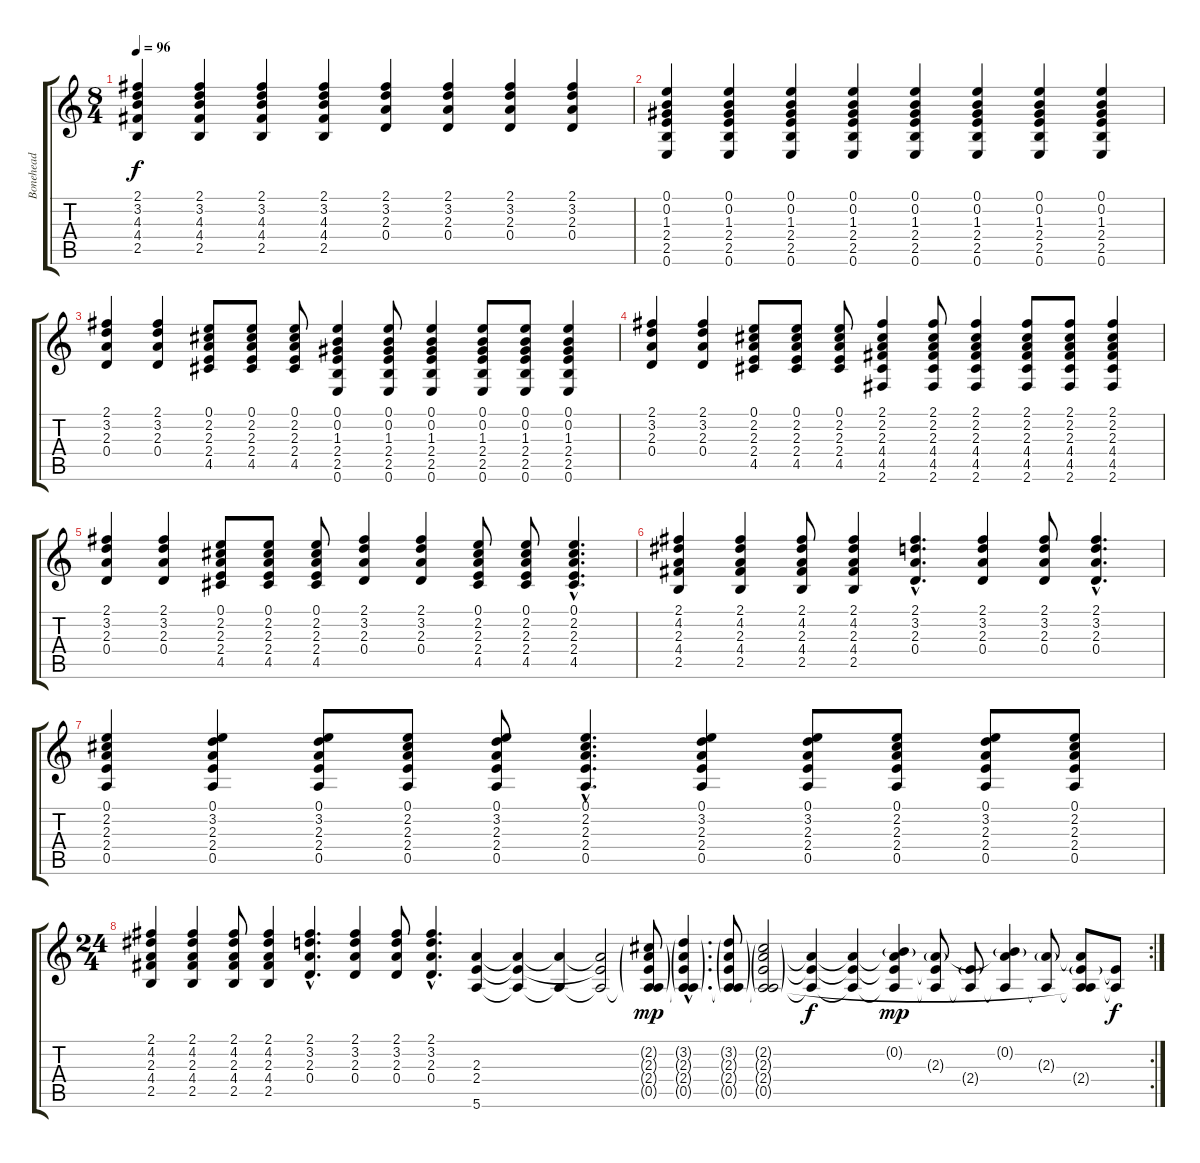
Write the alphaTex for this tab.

\track ("Bonehead" "Bonehead") {instrument distortionguitar}
\staff {score tabs}
\tuning (E4 B3 G3 D3 A2 E2) {hide}
\ts (8 4)
\tempo 96
\clef g2
\ks c
(2.1 3.2 4.3 4.4 2.5).4{dy f} (2.1 3.2 4.3 4.4 2.5).4 (2.1 3.2 4.3 4.4 2.5).4 (2.1 3.2 4.3 4.4 2.5).4 (2.1 3.2 2.3 0.4).4 (2.1 3.2 2.3 0.4).4 (2.1 3.2 2.3 0.4).4 (2.1 3.2 2.3 0.4).4 |
(0.1 0.2 1.3 2.4 2.5 0.6).4 (0.1 0.2 1.3 2.4 2.5 0.6).4 (0.1 0.2 1.3 2.4 2.5 0.6).4 (0.1 0.2 1.3 2.4 2.5 0.6).4 (0.1 0.2 1.3 2.4 2.5 0.6).4 (0.1 0.2 1.3 2.4 2.5 0.6).4 (0.1 0.2 1.3 2.4 2.5 0.6).4 (0.1 0.2 1.3 2.4 2.5 0.6).4 |
(2.1 3.2 2.3 0.4).4 (2.1 3.2 2.3 0.4).4 (0.1 2.2 2.3 2.4 4.5).8 (0.1 2.2 2.3 2.4 4.5).8 (0.1 2.2 2.3 2.4 4.5).8 (0.1 0.2 1.3 2.4 2.5 0.6).4 (0.1 0.2 1.3 2.4 2.5 0.6).8 (0.1 0.2 1.3 2.4 2.5 0.6).4 (0.1 0.2 1.3 2.4 2.5 0.6).8 (0.1 0.2 1.3 2.4 2.5 0.6).8 (0.1 0.2 1.3 2.4 2.5 0.6).4 |
(2.1 3.2 2.3 0.4).4 (2.1 3.2 2.3 0.4).4 (0.1 2.2 2.3 2.4 4.5).8 (0.1 2.2 2.3 2.4 4.5).8 (0.1 2.2 2.3 2.4 4.5).8 (2.1 2.2 2.3 4.4 4.5 2.6).4 (2.1 2.2 2.3 4.4 4.5 2.6).8 (2.1 2.2 2.3 4.4 4.5 2.6).4 (2.1 2.2 2.3 4.4 4.5 2.6).8 (2.1 2.2 2.3 4.4 4.5 2.6).8 (2.1 2.2 2.3 4.4 4.5 2.6).4 |
(2.1 3.2 2.3 0.4).4 (2.1 3.2 2.3 0.4).4 (0.1 2.2 2.3 2.4 4.5).8 (0.1 2.2 2.3 2.4 4.5).8 (0.1 2.2 2.3 2.4 4.5).8 (2.1 3.2 2.3 0.4).4 (2.1 3.2 2.3 0.4).4 (0.1 2.2 2.3 2.4 4.5).8 (0.1 2.2 2.3 2.4 4.5).8 (0.1{hac} 2.2{hac} 2.3{hac} 2.4{hac} 4.5{hac}).4{d} |
(2.1 4.2 2.3 4.4 2.5).4 (2.1 4.2 2.3 4.4 2.5).4 (2.1 4.2 2.3 4.4 2.5).8 (2.1 4.2 2.3 4.4 2.5).4 (2.1{hac} 3.2{hac} 2.3{hac} 0.4{hac}).4{d} (2.1 3.2 2.3 0.4).4 (2.1 3.2 2.3 0.4).8 (2.1{hac} 3.2{hac} 2.3{hac} 0.4{hac}).4{d} |
(0.1 2.2 2.3 2.4 0.5).4 (0.1 3.2 2.3 2.4 0.5).4 (0.1 3.2 2.3 2.4 0.5).8 (0.1 2.2 2.3 2.4 0.5).8 (0.1 3.2 2.3 2.4 0.5).8 (0.1{hac} 2.2{hac} 2.3{hac} 2.4{hac} 0.5{hac}).4{d} (0.1 3.2 2.3 2.4 0.5).4 (0.1 3.2 2.3 2.4 0.5).8 (0.1 2.2 2.3 2.4 0.5).8 (0.1 3.2 2.3 2.4 0.5).8 (0.1 2.2 2.3 2.4 0.5).8 |
\rc 2
\ts (24 4)
(2.1 4.2 2.3 4.4 2.5).4 (2.1 4.2 2.3 4.4 2.5).4 (2.1 4.2 2.3 4.4 2.5).8 (2.1 4.2 2.3 4.4 2.5).4 (2.1{hac} 3.2{hac} 2.3{hac} 0.4{hac}).4{d} (2.1 3.2 2.3 0.4).4 (2.1 3.2 2.3 0.4).8 (2.1{hac} 3.2{hac} 2.3{hac} 0.4{hac}).4{d} (2.3 2.4 5.6).4 (2.3{t} 2.4{t} 5.6{t}).4 (2.3{t} 5.6{t}).4 (2.3{t} 2.4{t} 5.6{t}).2 (2.2{g} 2.3{g} 2.4{g} 0.5{g} 5.6{t}).8{dy mp} (3.2{g hac} 2.3{g hac} 2.4{g hac} 0.5{g hac} 5.6{hac t}).4{d} (3.2{g} 2.3{g} 2.4{g} 0.5{g} 5.6{t}).8 (2.2{g} 2.3{g} 2.4{g} 0.5{g} 5.6{t}).2 (2.3{t} 2.4{t} 5.6{t}).4{dy f} (2.3{t} 2.4{t} 5.6{t}).4 (0.2{g} 2.3{t} 2.4{t} 5.6{t}).4{dy mp} (2.3{g} 2.4{t} 5.6{t}).8 (2.4{g} 5.6{t}).8 (0.2{g} 2.3{t} 5.6{t}).4 (2.3{g} 5.6{t}).8 (2.3{t} 2.4{g} 0.5{t} 5.6{t}).8 (2.4{t} 5.6{t}).8{dy f}
